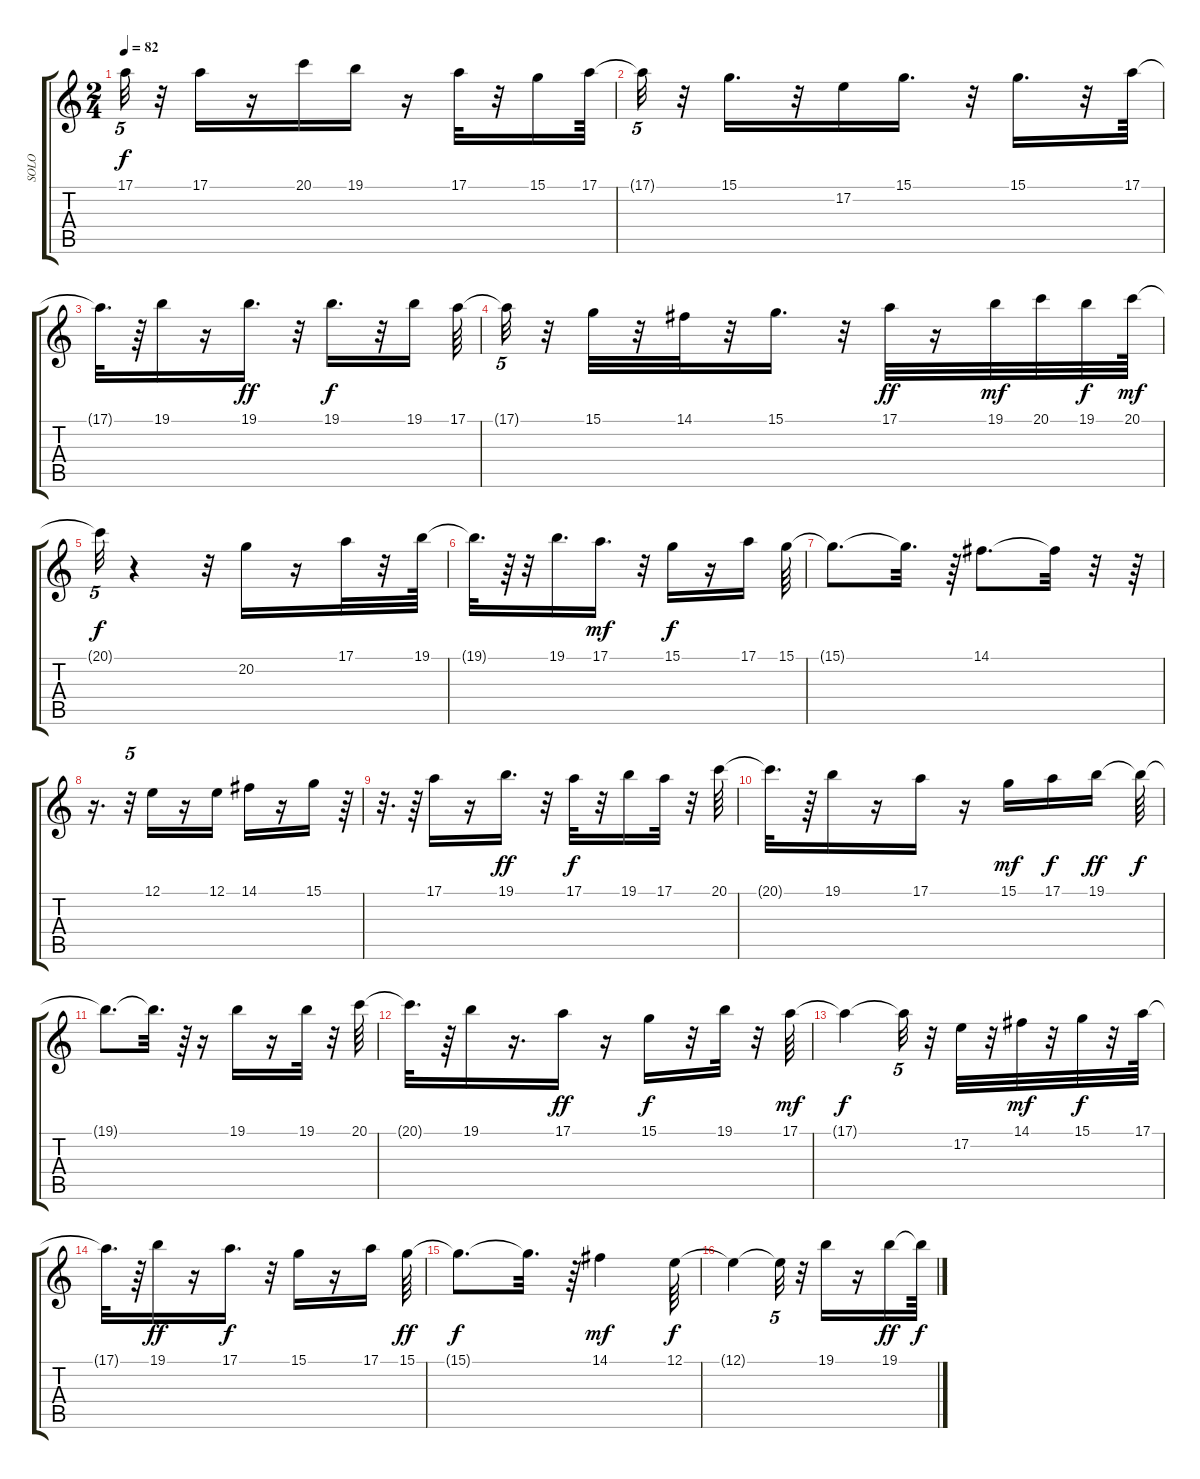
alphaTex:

\track ("SOLO" "SOLO") {instrument recorder}
\staff {score tabs}
\tuning (E4 B3 G3 D3 A2 E2) {hide}
\ts (2 4)
\tempo 82
\clef g2
\ks c
17.1{t}.32{tu (5 4) dy f} r.32 17.1.16 r.16 20.1.16 19.1.16 r.16 17.1.32 r.32 15.1.16 17.1.64 |
17.1{t}.32{tu (5 4)} r.32 15.1.16{d} r.32 17.2.16 15.1.16{d} r.32 15.1.16{d} r.32 17.1.64 |
17.1{t}.32{d} r.64 19.1.16 r.16 19.1.16{d dy ff} r.32 19.1.16{d dy f} r.32 19.1.16 17.1.64 |
17.1{t}.32{tu (5 4)} r.32 15.1.32 r.32 14.1.32 r.32 15.1.16{d} r.32 17.1.32{dy ff} r.16 19.1.32{dy mf} 20.1.32 19.1.32{dy f} 20.1.64{dy mf} |
20.1{t}.32{tu (5 4) dy f} r.4 r.32 20.2.16 r.16 17.1.32 r.32 19.1.64 |
19.1{t}.32{d} r.64 r.32 19.1.16{d} 17.1.16{d dy mf} r.32 15.1.16{dy f} r.16 17.1.16 15.1.64 |
15.1{t}.8{d} 15.1{t}.32{d} r.64 14.1.8{d} 14.1{t}.32 r.32 r.64 |
r.16{d} r.32{tu (5 4)} 12.1.16 r.16 12.1.16 14.1.16 r.16 15.1.16 r.64 |
r.32{d} r.64 17.1.16 r.16 19.1.16{d dy ff} r.32 17.1.32{dy f} r.32 19.1.16 17.1.32 r.32 20.1.64 |
20.1{t}.32{d} r.64 19.1.16 r.16 17.1.16 r.16 15.1.16{dy mf} 17.1.16{dy f} 19.1.16{dy ff} 19.1{t}.64{dy f} |
19.1{t}.8{d} 19.1{t}.32{d} r.64 r.16 19.1.16 r.16 19.1.32 r.32 20.1.64 |
20.1{t}.32{d} r.64 19.1.16 r.16{d} 17.1.16{dy ff} r.16 15.1.16{dy f} r.32 19.1.32 r.32 17.1.64{dy mf} |
17.1{t}.4{dy f} 17.1{t}.32{tu (5 4)} r.32 17.2.32 r.32 14.1.32{dy mf} r.32 15.1.32{dy f} r.32 17.1.64 |
17.1{t}.32{d} r.64 19.1.16{dy ff} r.16 17.1.16{d dy f} r.32 15.1.16 r.16 17.1.16 15.1.64{dy ff} |
15.1{t}.8{d dy f} 15.1{t}.32{d} r.64 14.1.4{dy mf} 12.1.64{dy f} |
12.1{t}.4 12.1{t}.32{tu (5 4)} r.32 19.1.16 r.16 19.1.16{dy ff} 19.1{t}.64{dy f}
